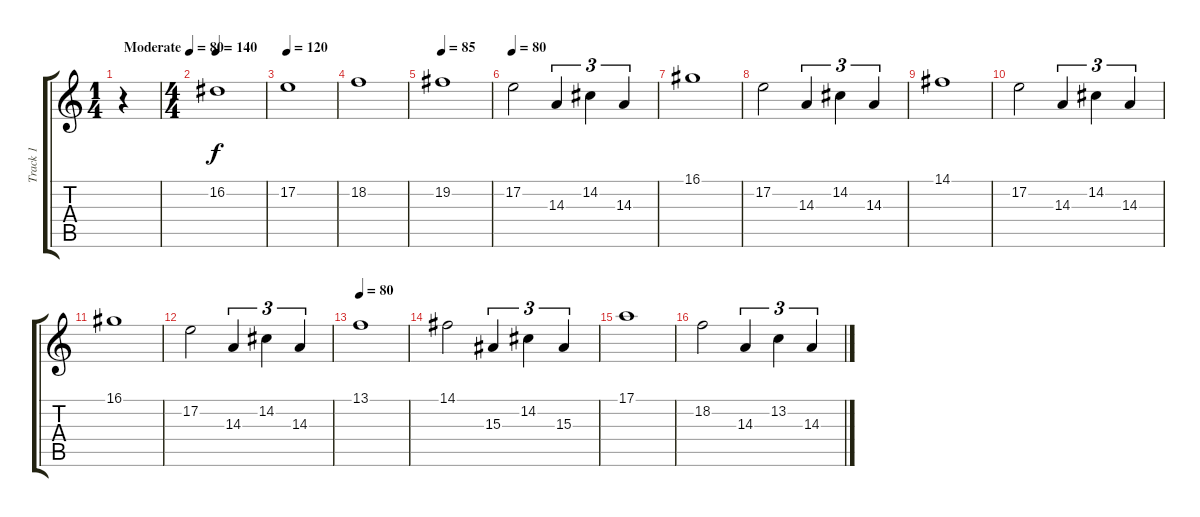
\track ("Track 1" "Track 1") {instrument stringensemble1}
\staff {score tabs}
\tuning (E4 B3 G3 D3 A2 E2) {hide}
\ts (1 4)
\tempo (80 "Moderate")
\clef g2
\ks c
r.4{dy f volume 0 instrument stringensemble1} |
\ts (4 4)
\tempo 140
16.2.1{volume 13} |
\tempo 120
17.2.1 |
18.2.1 |
\tempo 85
19.2.1 |
\tempo 80
17.2.2 14.3.4{tu (3 2)} 14.2.4{tu (3 2)} 14.3.4{tu (3 2)} |
16.1.1 |
17.2.2 14.3.4{tu (3 2)} 14.2.4{tu (3 2)} 14.3.4{tu (3 2)} |
14.1.1 |
17.2.2 14.3.4{tu (3 2)} 14.2.4{tu (3 2)} 14.3.4{tu (3 2)} |
16.1.1 |
17.2.2 14.3.4{tu (3 2)} 14.2.4{tu (3 2)} 14.3.4{tu (3 2)} |
\tempo 80
13.1.1 |
14.1.2 15.3.4{tu (3 2)} 14.2.4{tu (3 2)} 15.3.4{tu (3 2)} |
17.1.1 |
18.2.2 14.3.4{tu (3 2)} 13.2.4{tu (3 2)} 14.3.4{tu (3 2)}
